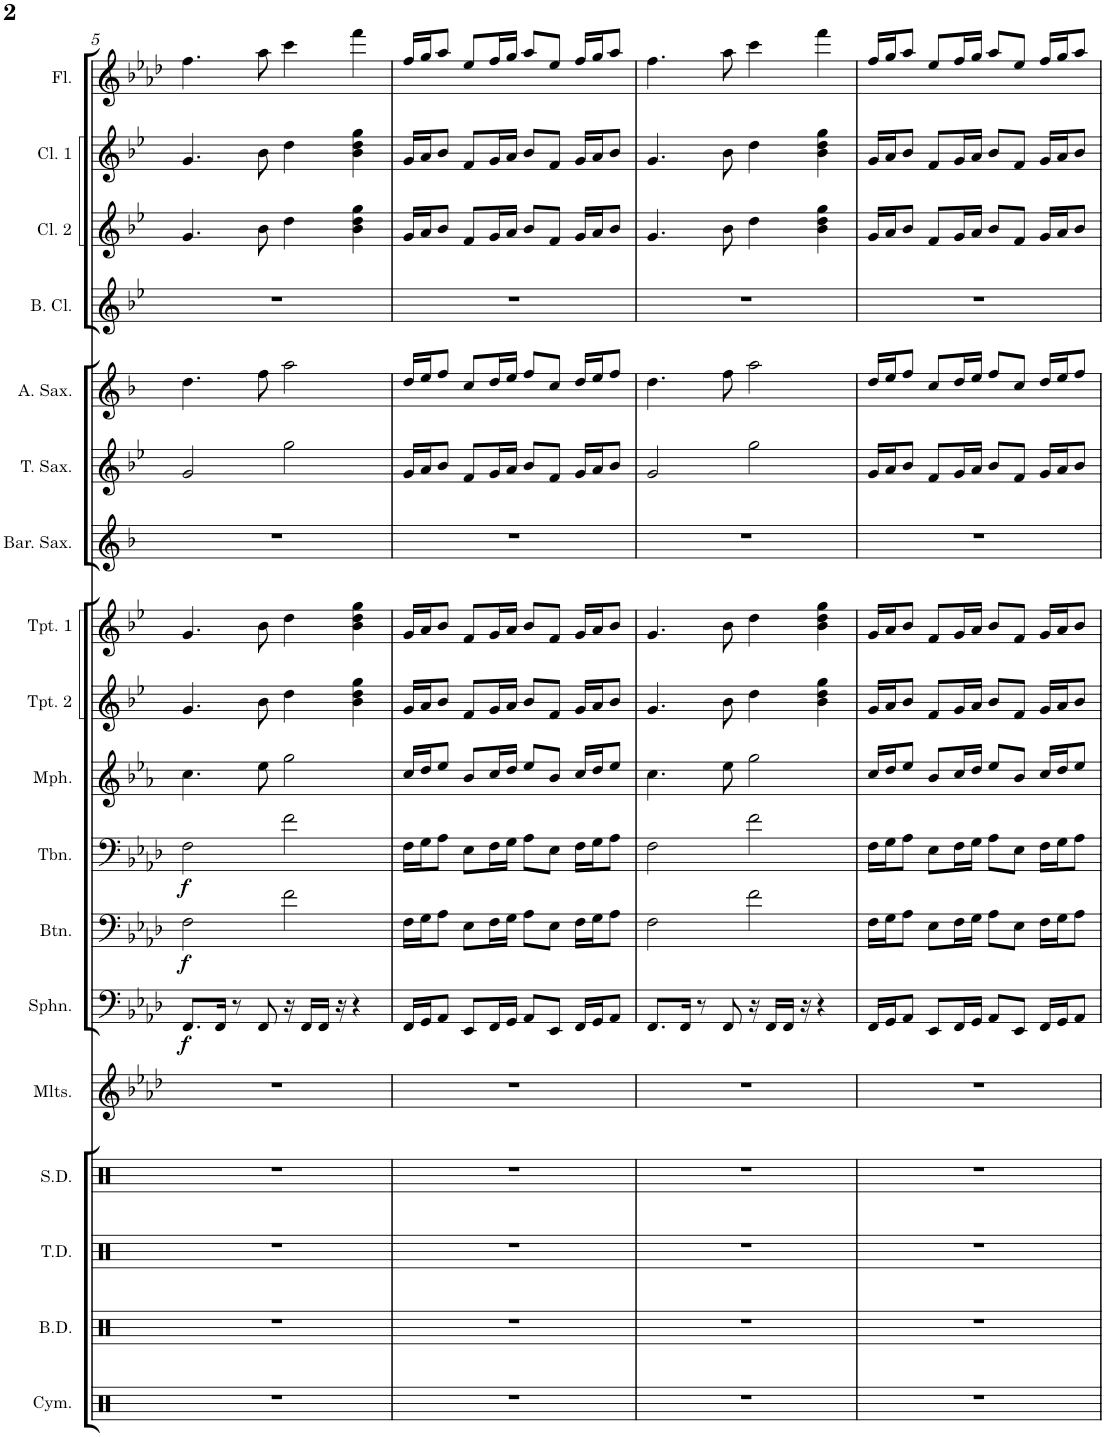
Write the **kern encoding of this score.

**kern	**kern	**kern	**kern	**kern	**kern	**dynam	**kern	**dynam	**kern	**dynam	**kern	**kern	**kern	**kern	**kern	**kern	**kern	**kern	**kern	**kern
*part18	*part17	*part16	*part15	*part14	*part13	*part13	*part12	*part12	*part11	*part11	*part10	*part9	*part8	*part7	*part6	*part5	*part4	*part3	*part2	*part1
*staff18	*staff17	*staff16	*staff15	*staff14	*staff13	*staff13	*staff12	*staff12	*staff11	*staff11	*staff10	*staff9	*staff8	*staff7	*staff6	*staff5	*staff4	*staff3	*staff2	*staff1
*I"Cymbals	*I"Bass Drums	*I"Tenor Drums	*I"Snare Drum	*I"Mallets	*I"Sousaphone	*	*I"Baritone	*	*I"Trombone	*	*I"Mellophone	*I"Trumpet 2	*I"Trumpet 1	*I"Baritone Sax	*I"Tenor Sax	*I"Alto Sax	*I"Bass Clarinet	*I"Clarinet 2	*I"Clarinet 1	*I"Flute
*I'Cym.	*I'B.D.	*I'T.D.	*I'S.D.	*I'Mlts.	*I'Sphn.	*	*I'Btn.	*	*I'Tbn.	*	*I'Mph.	*I'Tpt. 2	*I'Tpt. 1	*I'Bar. Sax.	*I'T. Sax.	*I'A. Sax.	*I'B. Cl.	*I'Cl. 2	*I'Cl. 1	*I'Fl.
!!LO:PB:g=z
*clefX	*clefX	*clefX	*clefX	*clefG2	*clefF4	*	*clefF4	*	*clefF4	*	*clefG2	*clefG2	*clefG2	*clefG2	*clefG2	*clefG2	*clefG2	*clefG2	*clefG2	*clefG2
*	*	*	*	*Trd-7c-12	*	*	*Trd4c7	*	*	*	*Trd4c7	*Trd1c2	*Trd1c2	*Trd12c21	*Trd8c14	*Trd5c9	*Trd8c14	*Trd1c2	*Trd1c2	*
*k[]	*k[]	*k[]	*k[]	*k[b-e-a-d-]	*k[b-e-a-d-]	*	*k[b-e-a-d-]	*	*k[b-e-a-d-]	*	*k[b-e-a-]	*k[b-e-]	*k[b-e-]	*k[b-]	*k[b-e-]	*k[b-]	*k[b-e-]	*k[b-e-]	*k[b-e-]	*k[b-e-a-d-]
*M4/4	*M4/4	*M4/4	*M4/4	*M4/4	*M4/4	*	*M4/4	*	*M4/4	*	*M4/4	*M4/4	*M4/4	*M4/4	*M4/4	*M4/4	*M4/4	*M4/4	*M4/4	*M4/4
=5	=5	=5	=5	=5	=5	=5	=5	=5	=5	=5	=5	=5	=5	=5	=5	=5	=5	=5	=5	=5
!	!	!	!	!	!	!LO:DY:b	!	!LO:DY:b	!	!LO:DY:b	!	!	!	!	!	!	!	!	!	!
1r	1r	1r	1r	1r	8.FF/L	f	2F\	f	2F\	f	4.cc\	4.g/	4.g/	1r	2g/	4.dd\	1r	4.g/	4.g/	4.ff\
.	.	.	.	.	16FF/Jk	.	.	.	.	.	.	.	.	.	.	.	.	.	.	.
.	.	.	.	.	8r	.	.	.	.	.	.	.	.	.	.	.	.	.	.	.
.	.	.	.	.	8FF/	.	.	.	.	.	8ee-\	8b-\	8b-\	.	.	8ff\	.	8b-\	8b-\	8aa-\
.	.	.	.	.	16r	.	2f\	.	2f\	.	2gg\	4dd\	4dd\	.	2gg\	2aa\	.	4dd\	4dd\	4ccc\
.	.	.	.	.	16FF/LL	.	.	.	.	.	.	.	.	.	.	.	.	.	.	.
.	.	.	.	.	16FF/JJ	.	.	.	.	.	.	.	.	.	.	.	.	.	.	.
.	.	.	.	.	16r	.	.	.	.	.	.	.	.	.	.	.	.	.	.	.
.	.	.	.	.	4r	.	.	.	.	.	.	4b-\ 4dd\ 4gg\	4b-\ 4dd\ 4gg\	.	.	.	.	4b-\ 4dd\ 4gg\	4b-\ 4dd\ 4gg\	4fff\
=6	=6	=6	=6	=6	=6	=6	=6	=6	=6	=6	=6	=6	=6	=6	=6	=6	=6	=6	=6	=6
1r	1r	1r	1r	1r	16FF/LL	.	16F\LL	.	16F\LL	.	16cc/LL	16g/LL	16g/LL	1r	16g/LL	16dd/LL	1r	16g/LL	16g/LL	16ff/LL
.	.	.	.	.	16GG/J	.	16G\J	.	16G\J	.	16dd/J	16a/J	16a/J	.	16a/J	16ee/J	.	16a/J	16a/J	16gg/J
.	.	.	.	.	8AA-/J	.	8A-\J	.	8A-\J	.	8ee-/J	8b-/J	8b-/J	.	8b-/J	8ff/J	.	8b-/J	8b-/J	8aa-/J
.	.	.	.	.	8EE-/L	.	8E-\L	.	8E-\L	.	8b-/L	8f/L	8f/L	.	8f/L	8cc/L	.	8f/L	8f/L	8ee-/L
.	.	.	.	.	16FF/L	.	16F\L	.	16F\L	.	16cc/L	16g/L	16g/L	.	16g/L	16dd/L	.	16g/L	16g/L	16ff/L
.	.	.	.	.	16GG/JJ	.	16G\JJ	.	16G\JJ	.	16dd/JJ	16a/JJ	16a/JJ	.	16a/JJ	16ee/JJ	.	16a/JJ	16a/JJ	16gg/JJ
.	.	.	.	.	8AA-/L	.	8A-\L	.	8A-\L	.	8ee-/L	8b-/L	8b-/L	.	8b-/L	8ff/L	.	8b-/L	8b-/L	8aa-/L
.	.	.	.	.	8EE-/J	.	8E-\J	.	8E-\J	.	8b-/J	8f/J	8f/J	.	8f/J	8cc/J	.	8f/J	8f/J	8ee-/J
.	.	.	.	.	16FF/LL	.	16F\LL	.	16F\LL	.	16cc/LL	16g/LL	16g/LL	.	16g/LL	16dd/LL	.	16g/LL	16g/LL	16ff/LL
.	.	.	.	.	16GG/J	.	16G\J	.	16G\J	.	16dd/J	16a/J	16a/J	.	16a/J	16ee/J	.	16a/J	16a/J	16gg/J
.	.	.	.	.	8AA-/J	.	8A-\J	.	8A-\J	.	8ee-/J	8b-/J	8b-/J	.	8b-/J	8ff/J	.	8b-/J	8b-/J	8aa-/J
=7	=7	=7	=7	=7	=7	=7	=7	=7	=7	=7	=7	=7	=7	=7	=7	=7	=7	=7	=7	=7
1r	1r	1r	1r	1r	8.FF/L	.	2F\	.	2F\	.	4.cc\	4.g/	4.g/	1r	2g/	4.dd\	1r	4.g/	4.g/	4.ff\
.	.	.	.	.	16FF/Jk	.	.	.	.	.	.	.	.	.	.	.	.	.	.	.
.	.	.	.	.	8r	.	.	.	.	.	.	.	.	.	.	.	.	.	.	.
.	.	.	.	.	8FF/	.	.	.	.	.	8ee-\	8b-\	8b-\	.	.	8ff\	.	8b-\	8b-\	8aa-\
.	.	.	.	.	16r	.	2f\	.	2f\	.	2gg\	4dd\	4dd\	.	2gg\	2aa\	.	4dd\	4dd\	4ccc\
.	.	.	.	.	16FF/LL	.	.	.	.	.	.	.	.	.	.	.	.	.	.	.
.	.	.	.	.	16FF/JJ	.	.	.	.	.	.	.	.	.	.	.	.	.	.	.
.	.	.	.	.	16r	.	.	.	.	.	.	.	.	.	.	.	.	.	.	.
.	.	.	.	.	4r	.	.	.	.	.	.	4b-\ 4dd\ 4gg\	4b-\ 4dd\ 4gg\	.	.	.	.	4b-\ 4dd\ 4gg\	4b-\ 4dd\ 4gg\	4fff\
=8	=8	=8	=8	=8	=8	=8	=8	=8	=8	=8	=8	=8	=8	=8	=8	=8	=8	=8	=8	=8
1r	1r	1r	1r	1r	16FF/LL	.	16F\LL	.	16F\LL	.	16cc/LL	16g/LL	16g/LL	1r	16g/LL	16dd/LL	1r	16g/LL	16g/LL	16ff/LL
.	.	.	.	.	16GG/J	.	16G\J	.	16G\J	.	16dd/J	16a/J	16a/J	.	16a/J	16ee/J	.	16a/J	16a/J	16gg/J
.	.	.	.	.	8AA-/J	.	8A-\J	.	8A-\J	.	8ee-/J	8b-/J	8b-/J	.	8b-/J	8ff/J	.	8b-/J	8b-/J	8aa-/J
.	.	.	.	.	8EE-/L	.	8E-\L	.	8E-\L	.	8b-/L	8f/L	8f/L	.	8f/L	8cc/L	.	8f/L	8f/L	8ee-/L
.	.	.	.	.	16FF/L	.	16F\L	.	16F\L	.	16cc/L	16g/L	16g/L	.	16g/L	16dd/L	.	16g/L	16g/L	16ff/L
.	.	.	.	.	16GG/JJ	.	16G\JJ	.	16G\JJ	.	16dd/JJ	16a/JJ	16a/JJ	.	16a/JJ	16ee/JJ	.	16a/JJ	16a/JJ	16gg/JJ
.	.	.	.	.	8AA-/L	.	8A-\L	.	8A-\L	.	8ee-/L	8b-/L	8b-/L	.	8b-/L	8ff/L	.	8b-/L	8b-/L	8aa-/L
.	.	.	.	.	8EE-/J	.	8E-\J	.	8E-\J	.	8b-/J	8f/J	8f/J	.	8f/J	8cc/J	.	8f/J	8f/J	8ee-/J
.	.	.	.	.	16FF/LL	.	16F\LL	.	16F\LL	.	16cc/LL	16g/LL	16g/LL	.	16g/LL	16dd/LL	.	16g/LL	16g/LL	16ff/LL
.	.	.	.	.	16GG/J	.	16G\J	.	16G\J	.	16dd/J	16a/J	16a/J	.	16a/J	16ee/J	.	16a/J	16a/J	16gg/J
.	.	.	.	.	8AA-/J	.	8A-\J	.	8A-\J	.	8ee-/J	8b-/J	8b-/J	.	8b-/J	8ff/J	.	8b-/J	8b-/J	8aa-/J
=	=	=	=	=	=	=	=	=	=	=	=	=	=	=	=	=	=	=	=	=
*-	*-	*-	*-	*-	*-	*-	*-	*-	*-	*-	*-	*-	*-	*-	*-	*-	*-	*-	*-	*-
